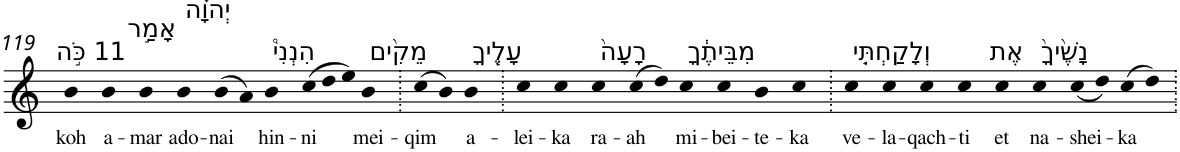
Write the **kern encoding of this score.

**kern	**text
*part1	*part1
*staff1	*staff1
*I"Piano	*
*I'Pno	*
!!LO:PB:g=z
*clefG2	*
*k[]	*
=119	=119
!LO:TX:a:t=11 כֹּ֣ה	!
!	!LO:LY:b
4b	koh
!LO:TX:a:t=אָמַ֣ר	!
!	!LO:LY:b
4b	a-
!	!LO:LY:b
4b	-mar
!LO:TX:a:t=יְהוָ֗ה	!
!	!LO:LY:b
4b	ado-
!	!LO:LY:b
(>8b	-nai
8a)	.
!LO:TX:a:t=הִנְנִי֩	!
!	!LO:LY:b
4b	hin-
*Xtuplet	*
!	!LO:LY:b
(>12cc	-ni
12dd	.
12ee)	.
!LO:TX:a:t=מֵקִ֨ים	!
!	!LO:LY:b
4b	mei-
=120.	=120.
!	!LO:LY:b
(>8cc	-qim
8b)	.
!LO:TX:a:t=עָלֶ֤יךָ	!
!	!LO:LY:b
4b	a-
=121.	=121.
!	!LO:LY:b
4cc	-lei-
!	!LO:LY:b
4cc	-ka
!LO:TX:a:t=רָעָה֙	!
!	!LO:LY:b
4cc	ra-
!	!LO:LY:b
(>8cc	-ah
8dd)	.
!LO:TX:a:t=מִבֵּיתֶ֔ךָ	!
!	!LO:LY:b
4cc	mi-
!	!LO:LY:b
4cc	-bei-
!	!LO:LY:b
4b	-te-
!	!LO:LY:b
4cc	-ka
=122.	=122.
!LO:TX:a:t=וְלָקַחְתִּ֤י	!
!	!LO:LY:b
4cc	ve-
!	!LO:LY:b
4cc	-la-
!	!LO:LY:b
4cc	-qach-
!	!LO:LY:b
4cc	-ti
!LO:TX:a:t=אֶת	!
!	!LO:LY:b
4cc	et
!LO:TX:a:t=נָשֶׁ֙יךָ֙	!
!	!LO:LY:b
4cc	na-
!	!LO:LY:b
(<8cc	-shei-
8dd)	.
!	!LO:LY:b
(>8cc	-ka
8dd)	.
=.	=.
*-	*-
